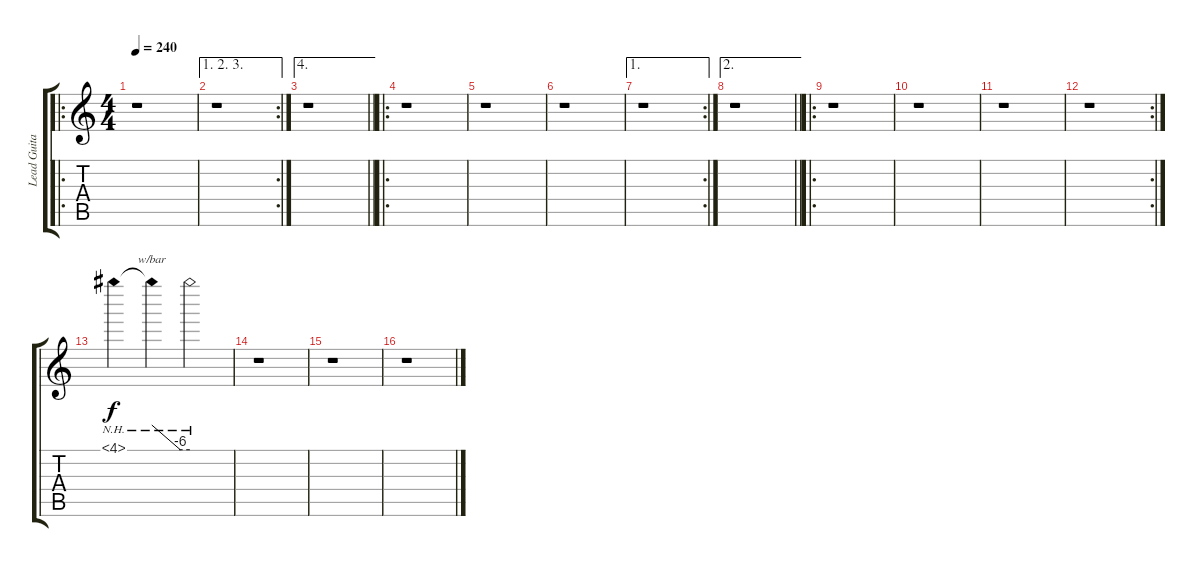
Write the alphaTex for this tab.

\track ("Lead Guitar" "Lead Guita") {instrument distortionguitar}
\staff {score tabs}
\tuning (E4 B3 G3 D3 A2 E2) {hide}
\ro
\ts (4 4)
\tempo 240
\clef g2
\ks c
r.1{dy f} |
\ae (1 2 3)
\rc 2
r.1 |
\ae 4
\barLineRight lightlight
r.1 |
\ro
r.1 |
r.1 |
r.1 |
\ae 1
\rc 2
r.1 |
\ae 2
\barLineRight lightlight
r.1 |
\ro
r.1 |
r.1 |
r.1 |
\rc 2
r.1 |
4.1{nh}.4 4.1{nh t}.4{tbe (custom default 0 0 45 -24 60 -24)} 4.1{nh t}.2 |
r.1 |
r.1 |
r.1
